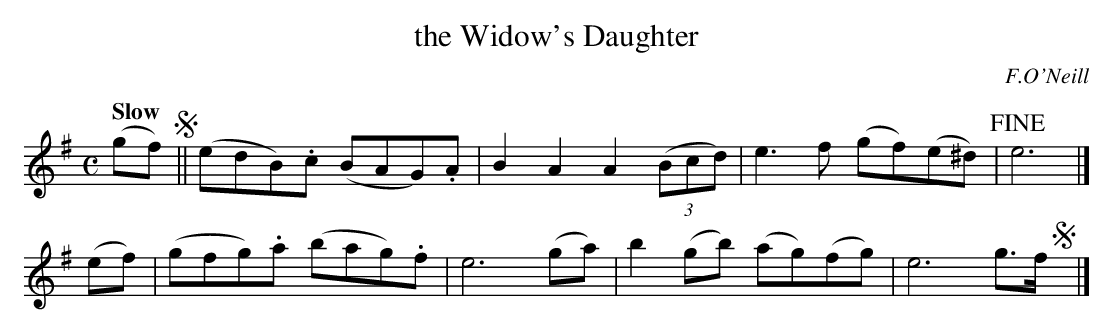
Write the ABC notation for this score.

X:1
T: the Widow's Daughter
Q: "Slow"
O: F.O'Neill
M: C
L: 1/8
K: Em
(gf) !segno!|| (edB).c (BAG).A | B2A2 A2 ((3Bcd) | e3f (gf)(e^d) | !fine!e6 |]
(ef) | (gfg).a (bag).f | e6 (ga) | b2(gb) (ag)(fg) | e6 g>f !segno!y|]
